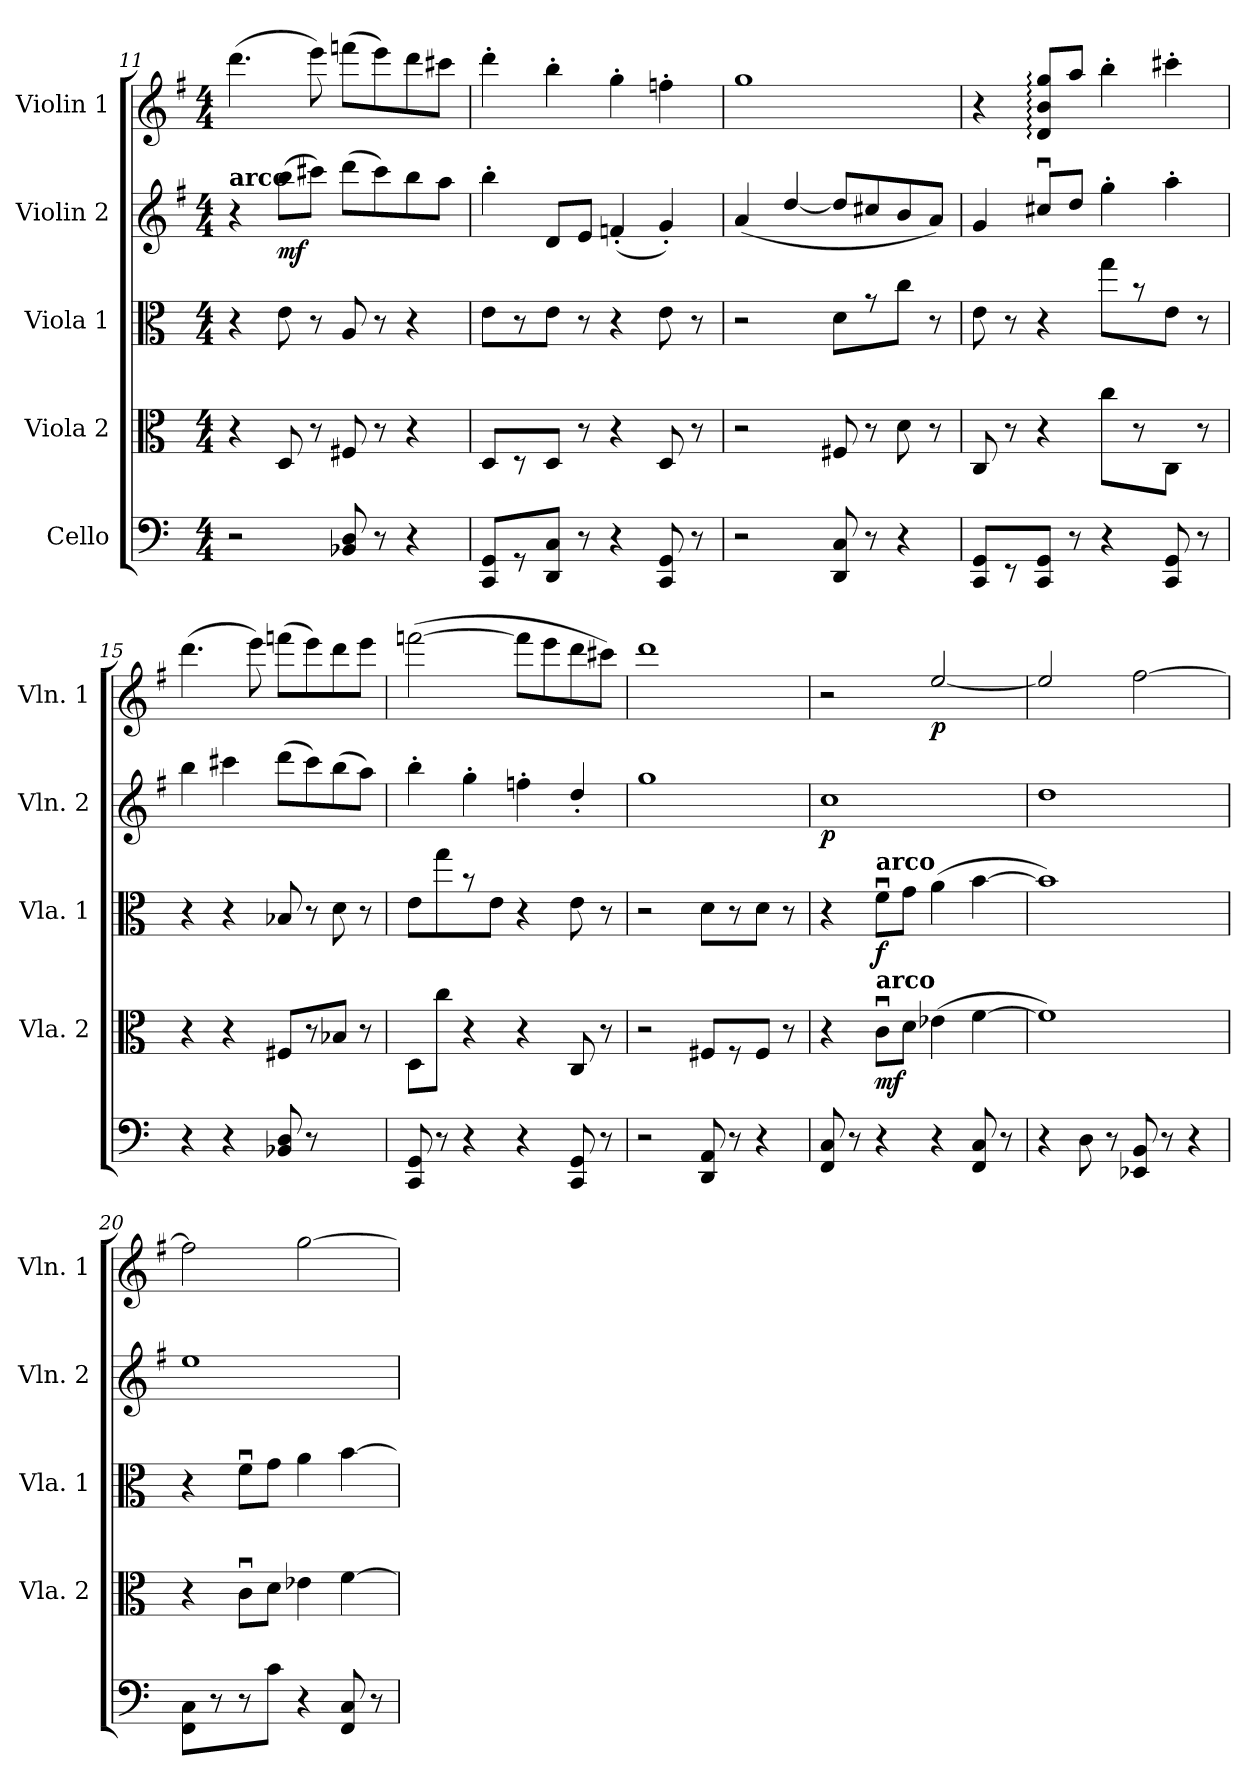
**kern	**kern	**dynam	**kern	**dynam	**kern	**dynam	**kern	**dynam
*part5	*part4	*part4	*part3	*part3	*part2	*part2	*part1	*part1
*staff5	*staff4	*staff4	*staff3	*staff3	*staff2	*staff2	*staff1	*staff1
*I"Cello	*I"Viola 2	*	*I"Viola 1	*	*I"Violin 2	*	*I"Violin 1	*
*	*I'Vla. 2	*	*I'Vla. 1	*	*I'Vln. 2	*	*I'Vln. 1	*
*clefF4	*clefC3	*	*clefC3	*	*clefG2	*	*clefG2	*
*	*	*	*	*	*ITrd4c7	*	*ITrd4c7	*
*k[]	*k[]	*	*k[]	*	*k[]	*	*k[]	*
*C:	*C:	*	*C:	*	*C:	*	*C:	*
*M4/4	*M4/4	*	*M4/4	*	*M4/4	*	*M4/4	*
=11	=11	=11	=11	=11	=11	=11	=11	=11
!	!	!	!	!	!LO:TX:a:B:t=arco	!	!	!
2r	4r	.	4r	.	4r	.	(>4.gg\	.
!	!	!	!	!	!	!LO:DY:b	!	!
.	8D/	.	8e\	.	(>8ee\L	mf	.	.
.	8r	.	8r	.	8ff#X\J)	.	8aa\)	.
8BB-X/ 8D/	8F#X/	.	8A/	.	(>8gg\L	.	(>8bb-X\L	.
8r	8r	.	8r	.	8ff#\)	.	8aa\)	.
4r	4r	.	4r	.	8ee\	.	8gg\	.
.	.	.	.	.	8dd\J	.	8ff#X\J	.
=12	=12	=12	=12	=12	=12	=12	=12	=12
8CC/ 8GG/L	8D/L	.	8e\L	.	4ee'>\	.	4gg'>\	.
8r	8r	.	8r	.	.	.	.	.
8DD/ 8C/J	8D/J	.	8e\J	.	8G/L	.	4ee'>\	.
8r	8r	.	8r	.	8A/J	.	.	.
4r	4r	.	4r	.	(<4B-X'</	.	4cc'>\	.
8CC/ 8GG/	8D/	.	8e\	.	4c'</)	.	4b-X'>\	.
8r	8r	.	8r	.	.	.	.	.
=13	=13	=13	=13	=13	=13	=13	=13	=13
2r	2r	.	2r	.	(<4d/	.	1cc	.
.	.	.	.	.	[4g/	.	.	.
8DD/ 8C/	8F#X/	.	8d\L	.	8g/L]	.	.	.
8r	8r	.	8r	.	8f#X/	.	.	.
4r	8d\	.	8cc\J	.	8e/	.	.	.
.	8r	.	8r	.	8d/J)	.	.	.
!!LO:LB:g=z
=14	=14	=14	=14	=14	=14	=14	=14	=14
8CC/ 8GG/L	8C/	.	8e\	.	4c/	.	4r	.
8r	8r	.	8r	.	.	.	.	.
8CC/ 8GG/J	4r	.	4r	.	8f#Xu>/L	.	8G/: 8e/: 8cc/:L	.
8r	.	.	.	.	8g/J	.	8dd/J	.
4r	8cc\L	.	8gg\L	.	4cc'>\	.	4ee'>\	.
.	8r	.	8r	.	.	.	.	.
8CC/ 8GG/	8C\J	.	8e\J	.	4dd'>\	.	4ff#X'>\	.
8r	8r	.	8r	.	.	.	.	.
=15	=15	=15	=15	=15	=15	=15	=15	=15
4r	4r	.	4r	.	4ee\	.	(>4.gg\	.
4r	4r	.	4r	.	4ff#X\	.	.	.
.	.	.	.	.	.	.	8aa\)	.
8BB-X/ 8D/	8F#X/L	.	8B-X/	.	(>8gg\L	.	(>8bb-X\L	.
8r	8r	.	8r	.	8ff#\)	.	8aa\)	.
4ryy	8B-X/J	.	8d\	.	(>8ee\	.	8gg\	.
.	8r	.	8r	.	8dd\J)	.	8aa\J	.
=16	=16	=16	=16	=16	=16	=16	=16	=16
8CC/ 8GG/	8D\L	.	8e\L	.	4ee'>\	.	(>[2bb-X\	.
8r	8cc\J	.	8gg\	.	.	.	.	.
4r	4r	.	8r	.	4cc'>\	.	.	.
.	.	.	8e\J	.	.	.	.	.
4r	4r	.	4r	.	4b-X'>\	.	8bb-\L]	.
.	.	.	.	.	.	.	8aa\	.
8CC/ 8GG/	8C/	.	8e\	.	4g'</	.	8gg\	.
8r	8r	.	8r	.	.	.	8ff#X\J)	.
=17	=17	=17	=17	=17	=17	=17	=17	=17
2r	2r	.	2r	.	1cc	.	1gg	.
8DD/ 8AA/	8F#X/L	.	8d\L	.	.	.	.	.
8r	8r	.	8r	.	.	.	.	.
4r	8F#/J	.	8d\J	.	.	.	.	.
.	8r	.	8r	.	.	.	.	.
!!LO:PB:g=z
=18	=18	=18	=18	=18	=18	=18	=18	=18
!	!	!	!	!	!	!LO:DY:b	!	!
8FF/ 8C/	4r	.	4r	.	1f	p	2r	.
8r	.	.	.	.	.	.	.	.
!	!	!	!LO:TX:a:B:t=arco	!	!	!	!	!
!	!LO:TX:a:B:t=arco	!	!	!	!	!	!	!
!	!	!LO:DY:b	!	!LO:DY:b	!	!	!	!
4r	8cu>\L	mf	8fu>\L	f	.	.	.	.
.	8d\J	.	8g\J	.	.	.	.	.
!	!	!	!	!	!	!	!	!LO:DY:b
4r	(>4e-X\	.	(>4a\	.	.	.	[2a/	p
8FF/ 8C/	[4f\	.	[4b\	.	.	.	.	.
8r	.	.	.	.	.	.	.	.
=19	=19	=19	=19	=19	=19	=19	=19	=19
4r	1f])	.	1b])	.	1g	.	2a/]	.
8D\	.	.	.	.	.	.	.	.
8r	.	.	.	.	.	.	.	.
8EE-X/ 8BB/	.	.	.	.	.	.	[2b\	.
8r	.	.	.	.	.	.	.	.
4r	.	.	.	.	.	.	.	.
=20	=20	=20	=20	=20	=20	=20	=20	=20
8FF\ 8C\L	4r	.	4r	.	1a	.	2b\]	.
8r	.	.	.	.	.	.	.	.
8r	8cu>\L	.	8fu>\L	.	.	.	.	.
8c\J	8d\J	.	8g\J	.	.	.	.	.
4r	4e-X\	.	4a\	.	.	.	[2cc\	.
8FF/ 8C/	[4f\	.	[4b\	.	.	.	.	.
8r	.	.	.	.	.	.	.	.
=	=	=	=	=	=	=	=	=
*-	*-	*-	*-	*-	*-	*-	*-	*-
